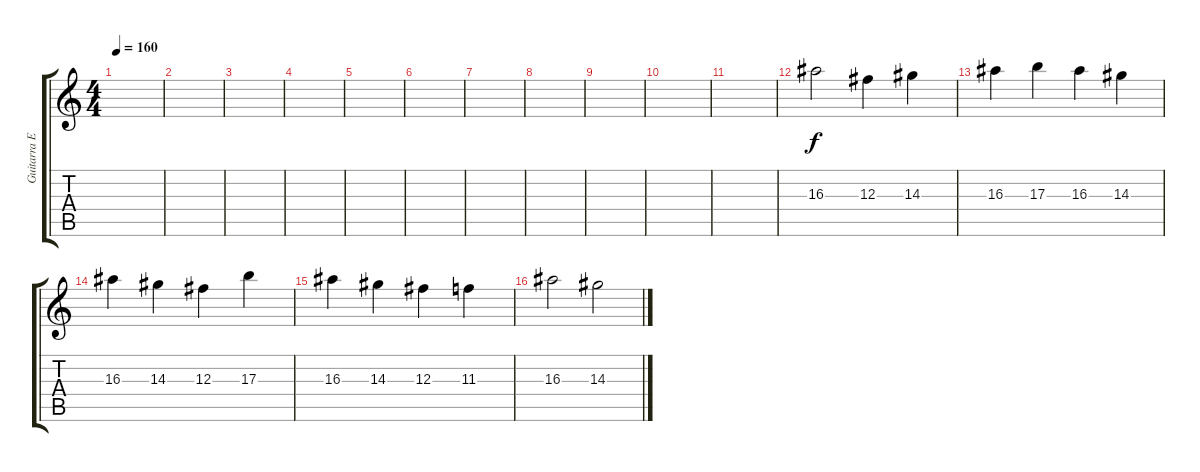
\track ("Guitarra Eb 2" "Guitarra E") {instrument overdrivenguitar}
\staff {score tabs}
\tuning (Eb4 Bb3 Gb3 Db3 Ab2 Eb2) {hide}
\ts (4 4)
\tempo 160
\clef g2
\ks c
|
|
|
|
|
|
|
|
|
|
|
16.3.2 12.3.4 14.3.4 |
16.3.4 17.3.4 16.3.4 14.3.4 |
16.3.4 14.3.4 12.3.4 17.3.4 |
16.3.4 14.3.4 12.3.4 11.3.4 |
16.3.2 14.3.2
